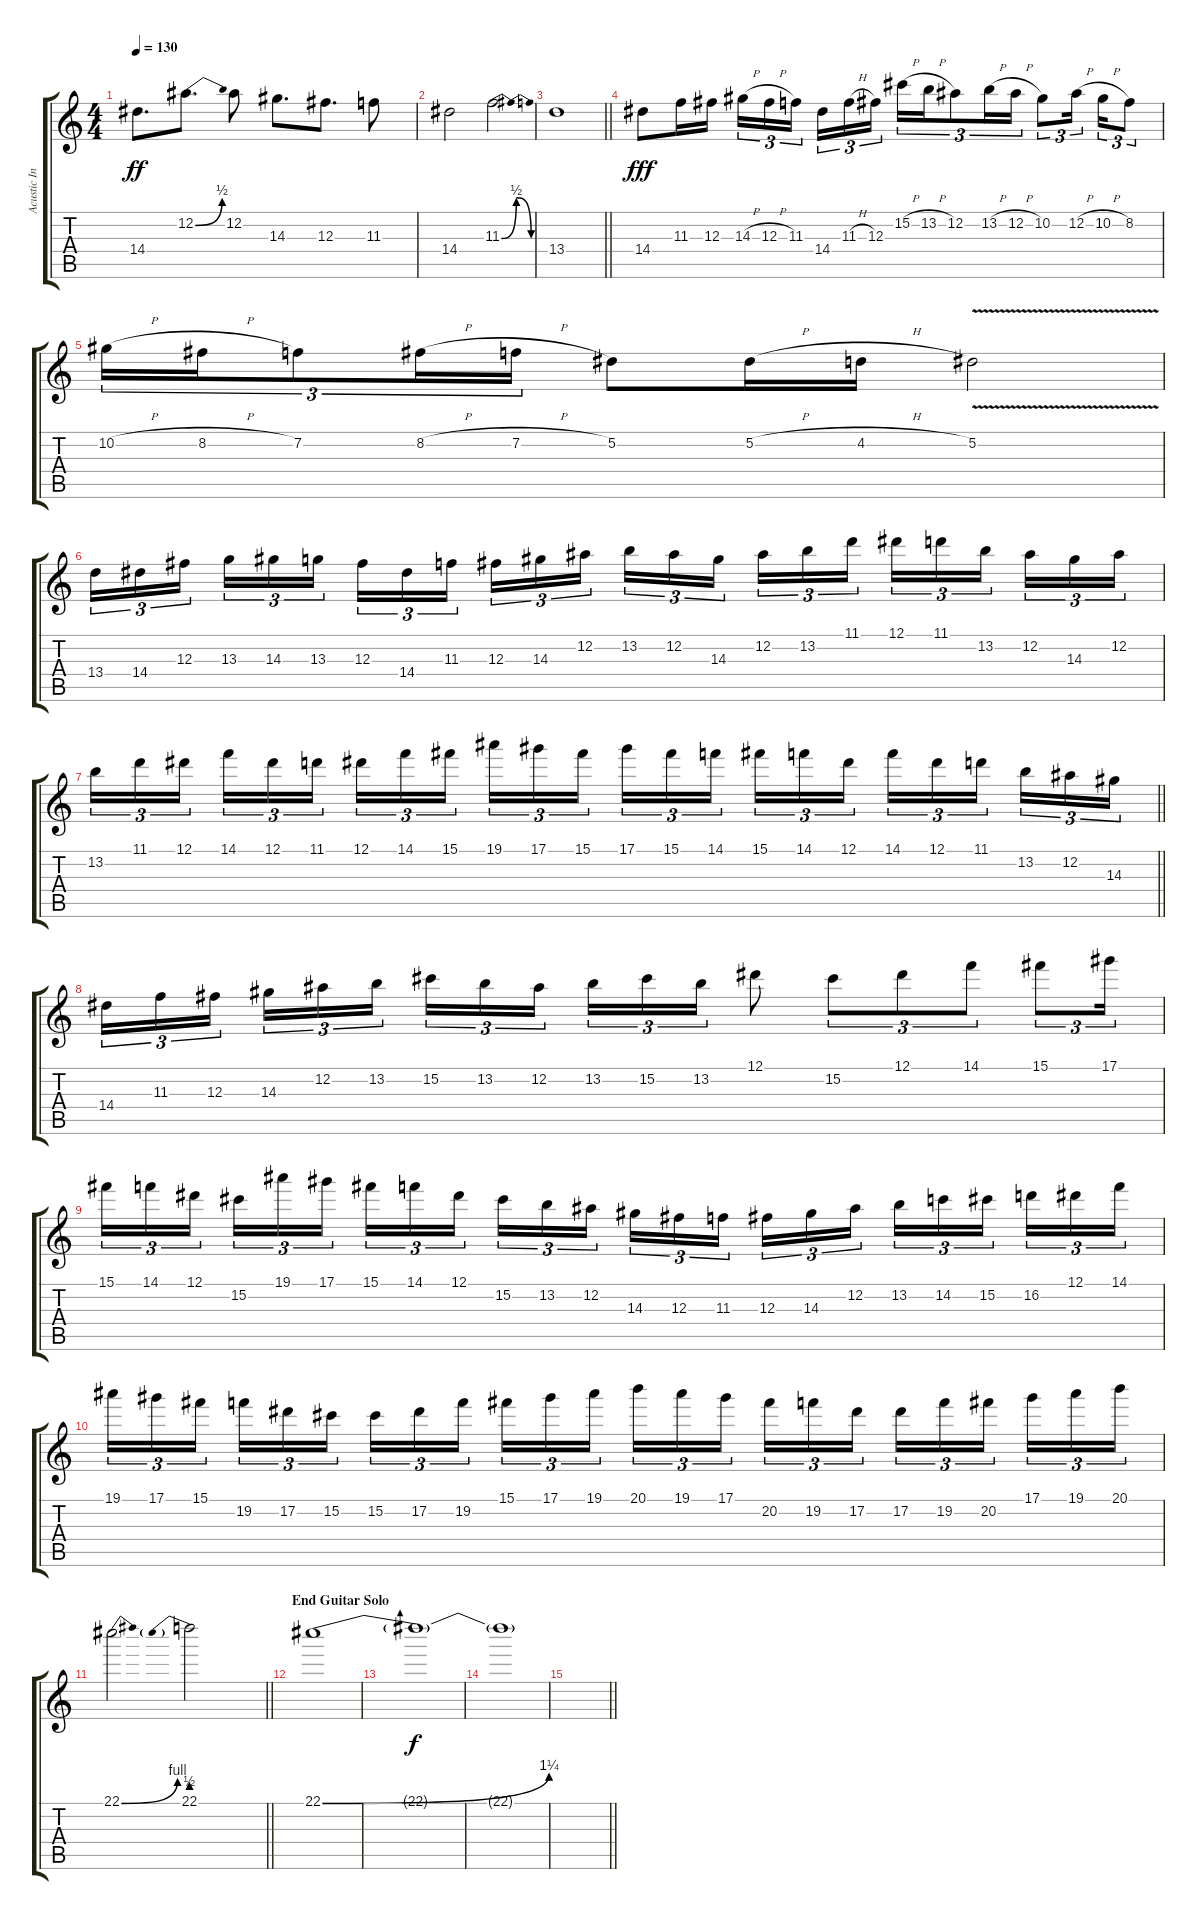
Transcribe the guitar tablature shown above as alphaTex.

\track ("Acustic Intro - Guitar Solo" "Acustic In") {instrument acousticguitarsteel}
\staff {score tabs}
\tuning (Eb4 Bb3 Gb3 Db3 Ab2 Eb2) {hide}
\ts (4 4)
\tempo 130
\clef g2
\ks c
14.4.8{d dy ff} 12.2{be (bend 0 0 60 2)}.8{d} 12.2.8 14.3.8{d} 12.3.8{d} 11.3.8 |
14.4.2 11.3{be (bendrelease 0 0 10 2 50 2 60 0)}.2 |
\barLineRight lightlight
13.4.1 |
14.4.8{dy fff} 11.3.16 12.3.16 14.3{h}.16{tu (3 2)} 12.3{h}.16{tu (3 2)} 11.3.16{tu (3 2) beam splitsecondary} 14.4.16{tu (3 2)} 11.3{h}.16{tu (3 2)} 12.3.16{tu (3 2)} 15.2{h}.16{tu (3 2)} 13.2{h}.16{tu (3 2)} 12.2.8{tu (3 2)} 13.2{h}.16{tu (3 2)} 12.2{h}.16{tu (3 2)} 10.2.8{tu (3 2)} 12.2{h}.16{tu (3 2) beam splitsecondary} 10.2{h}.16{tu (3 2)} 8.2.8{tu (3 2)} |
10.2{h}.16{tu (3 2)} 8.2{h}.16{tu (3 2)} 7.2.8{tu (3 2)} 8.2{h}.16{tu (3 2)} 7.2{h}.16{tu (3 2)} 5.2.8 5.2{h}.16 4.2{h}.16 5.2{v}.2 |
13.4.16{tu (3 2)} 14.4.16{tu (3 2)} 12.3.16{tu (3 2) beam splitsecondary} 13.3.16{tu (3 2)} 14.3.16{tu (3 2)} 13.3.16{tu (3 2)} 12.3.16{tu (3 2)} 14.4.16{tu (3 2)} 11.3.16{tu (3 2) beam splitsecondary} 12.3.16{tu (3 2)} 14.3.16{tu (3 2)} 12.2.16{tu (3 2)} 13.2.16{tu (3 2)} 12.2.16{tu (3 2)} 14.3.16{tu (3 2) beam splitsecondary} 12.2.16{tu (3 2)} 13.2.16{tu (3 2)} 11.1.16{tu (3 2)} 12.1.16{tu (3 2)} 11.1.16{tu (3 2)} 13.2.16{tu (3 2) beam splitsecondary} 12.2.16{tu (3 2)} 14.3.16{tu (3 2)} 12.2.16{tu (3 2)} |
\barLineRight lightlight
13.2.16{tu (3 2)} 11.1.16{tu (3 2)} 12.1.16{tu (3 2) beam splitsecondary} 14.1.16{tu (3 2)} 12.1.16{tu (3 2)} 11.1.16{tu (3 2)} 12.1.16{tu (3 2)} 14.1.16{tu (3 2)} 15.1.16{tu (3 2) beam splitsecondary} 19.1.16{tu (3 2)} 17.1.16{tu (3 2)} 15.1.16{tu (3 2)} 17.1.16{tu (3 2)} 15.1.16{tu (3 2)} 14.1.16{tu (3 2) beam splitsecondary} 15.1.16{tu (3 2)} 14.1.16{tu (3 2)} 12.1.16{tu (3 2)} 14.1.16{tu (3 2)} 12.1.16{tu (3 2)} 11.1.16{tu (3 2) beam splitsecondary} 13.2.16{tu (3 2)} 12.2.16{tu (3 2)} 14.3.16{tu (3 2)} |
14.4.16{tu (3 2)} 11.3.16{tu (3 2)} 12.3.16{tu (3 2) beam splitsecondary} 14.3.16{tu (3 2)} 12.2.16{tu (3 2)} 13.2.16{tu (3 2)} 15.2.16{tu (3 2)} 13.2.16{tu (3 2)} 12.2.16{tu (3 2) beam splitsecondary} 13.2.16{tu (3 2)} 15.2.16{tu (3 2)} 13.2.16{tu (3 2)} 12.1.8 15.2.8{tu (3 2)} 12.1.8{tu (3 2)} 14.1.8{tu (3 2)} 15.1.8{tu (3 2)} 17.1.16{tu (3 2)} |
15.1.16{tu (3 2)} 14.1.16{tu (3 2)} 12.1.16{tu (3 2) beam splitsecondary} 15.2.16{tu (3 2)} 19.1.16{tu (3 2)} 17.1.16{tu (3 2)} 15.1.16{tu (3 2)} 14.1.16{tu (3 2)} 12.1.16{tu (3 2) beam splitsecondary} 15.2.16{tu (3 2)} 13.2.16{tu (3 2)} 12.2.16{tu (3 2)} 14.3.16{tu (3 2)} 12.3.16{tu (3 2)} 11.3.16{tu (3 2) beam splitsecondary} 12.3.16{tu (3 2)} 14.3.16{tu (3 2)} 12.2.16{tu (3 2)} 13.2.16{tu (3 2)} 14.2.16{tu (3 2)} 15.2.16{tu (3 2) beam splitsecondary} 16.2.16{tu (3 2)} 12.1.16{tu (3 2)} 14.1.16{tu (3 2)} |
19.1.16{tu (3 2)} 17.1.16{tu (3 2)} 15.1.16{tu (3 2) beam splitsecondary} 19.2.16{tu (3 2)} 17.2.16{tu (3 2)} 15.2.16{tu (3 2)} 15.2.16{tu (3 2)} 17.2.16{tu (3 2)} 19.2.16{tu (3 2) beam splitsecondary} 15.1.16{tu (3 2)} 17.1.16{tu (3 2)} 19.1.16{tu (3 2)} 20.1.16{tu (3 2)} 19.1.16{tu (3 2)} 17.1.16{tu (3 2) beam splitsecondary} 20.2.16{tu (3 2)} 19.2.16{tu (3 2)} 17.2.16{tu (3 2)} 17.2.16{tu (3 2)} 19.2.16{tu (3 2)} 20.2.16{tu (3 2) beam splitsecondary} 17.1.16{tu (3 2)} 19.1.16{tu (3 2)} 20.1.16{tu (3 2)} |
\barLineRight lightlight
22.1{be (bend 0 0 60 4)}.2 22.1{be (prebend 0 2 60 2)}.2 |
\section ("" "End Guitar Solo")
22.1{be (bend 0 0 60 5)}.1{volume 0} |
22.1{t}.1{dy f} |
22.1{t}.1 |
\barLineRight lightlight
